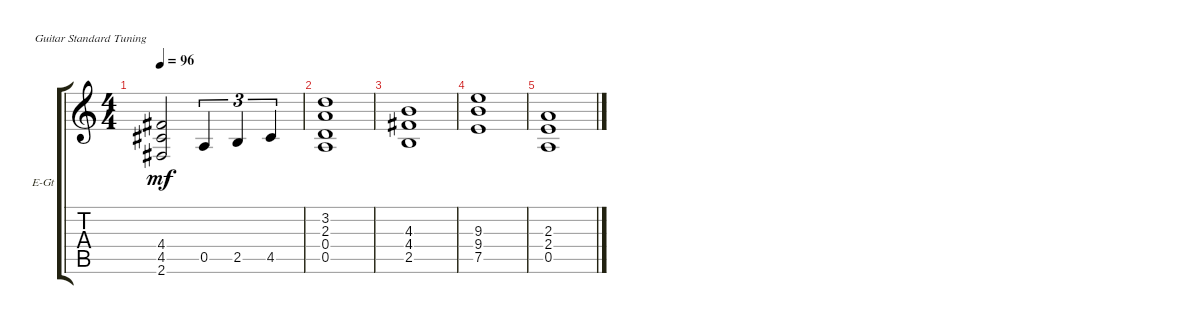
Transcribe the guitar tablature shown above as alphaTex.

\defaultSystemsLayout 4
\bracketExtendMode groupsimilarinstruments
\firstSystemTrackNameOrientation horizontal
\otherSystemsTrackNameOrientation horizontal
\track ("Richie" "E-Gt") {instrument distortionguitar}
\staff {score tabs}
\tuning (E4 B3 G3 D3 A2 E2)
\ts (4 4)
\tempo 96
\clef g2
\ks c
(2.6 4.5 4.4).2{dy mf} 0.5.4{tu (3 2)} 2.5.4{tu (3 2)} 4.5.4{tu (3 2)} |
(0.5 0.4 2.3 3.2).1 |
(2.5 4.4 4.3).1 |
(7.5 9.4 9.3).1 |
(0.5 2.4 2.3).1
